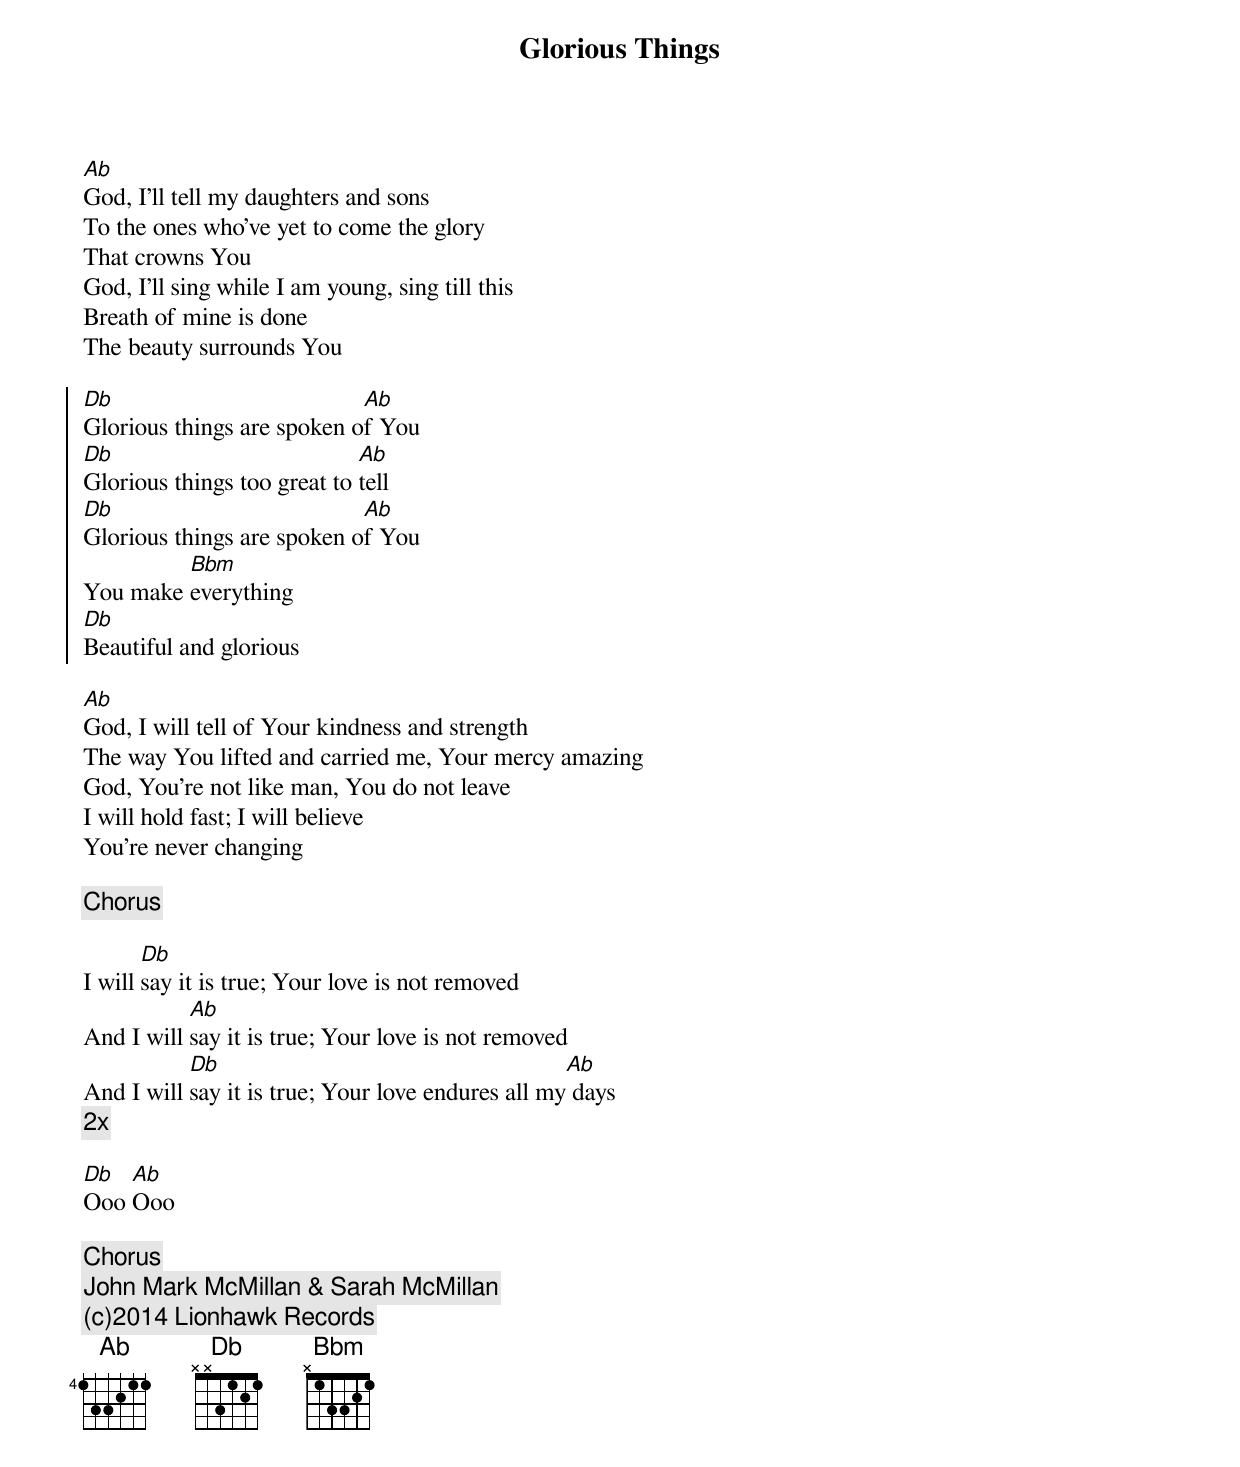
{title: Glorious Things}
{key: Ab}
[Ab]God, I’ll tell my daughters and sons
To the ones who’ve yet to come the glory
That crowns You
God, I’ll sing while I am young, sing till this
Breath of mine is done
The beauty surrounds You

{soc}
[Db]Glorious things are spoken o[Ab]f You
[Db]Glorious things too great to [Ab]tell
[Db]Glorious things are spoken o[Ab]f You
You make [Bbm]everything
[Db]Beautiful and glorious
{eoc}

[Ab]God, I will tell of Your kindness and strength
The way You lifted and carried me, Your mercy amazing
God, You're not like man, You do not leave
I will hold fast; I will believe
You're never changing

{c:Chorus}

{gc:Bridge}
I will [Db]say it is true; Your love is not removed
And I will [Ab]say it is true; Your love is not removed
And I will [Db]say it is true; Your love endures all my[Ab] days
{c:2x}

[Db]Ooo [Ab]Ooo

{c:Chorus}
{c: John Mark McMillan & Sarah McMillan}
{c:(c)2014 Lionhawk Records}
